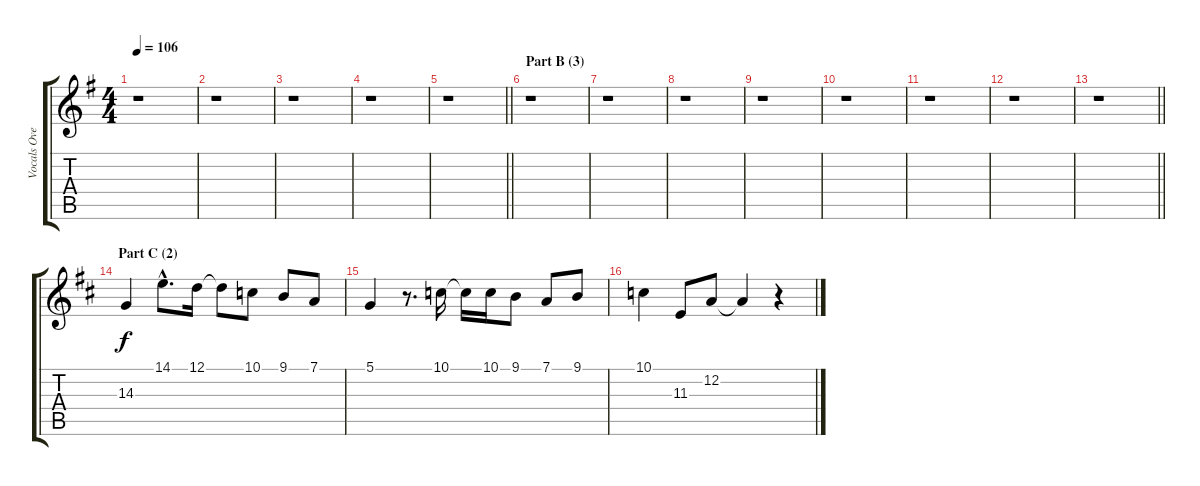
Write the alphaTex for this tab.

\track ("Vocals Overdub" "Vocals Ove") {instrument trumpet}
\staff {score tabs}
\tuning (D4 A3 F3 C3 G2 D2) {hide}
\ts (4 4)
\tempo 106
\clef g2
\ks g
r.1{dy f} |
r.1 |
r.1 |
r.1 |
\barLineRight lightlight
r.1 |
\section ("" "Part B (3)")
r.1 |
r.1 |
r.1 |
r.1 |
r.1 |
r.1 |
r.1 |
\barLineRight lightlight
r.1 |
\section ("" "Part C (2)")
\ks d
14.3.4 14.1{hac}.8{d} 12.1.16 12.1{t}.8 10.1.8 9.1.8 7.1.8 |
5.1.4 r.8{d} 10.1.16 10.1{t}.16 10.1.16 9.1.8 7.1.8 9.1.8 |
10.1.4 11.3.8 12.2.8 12.2{t}.4 r.4
